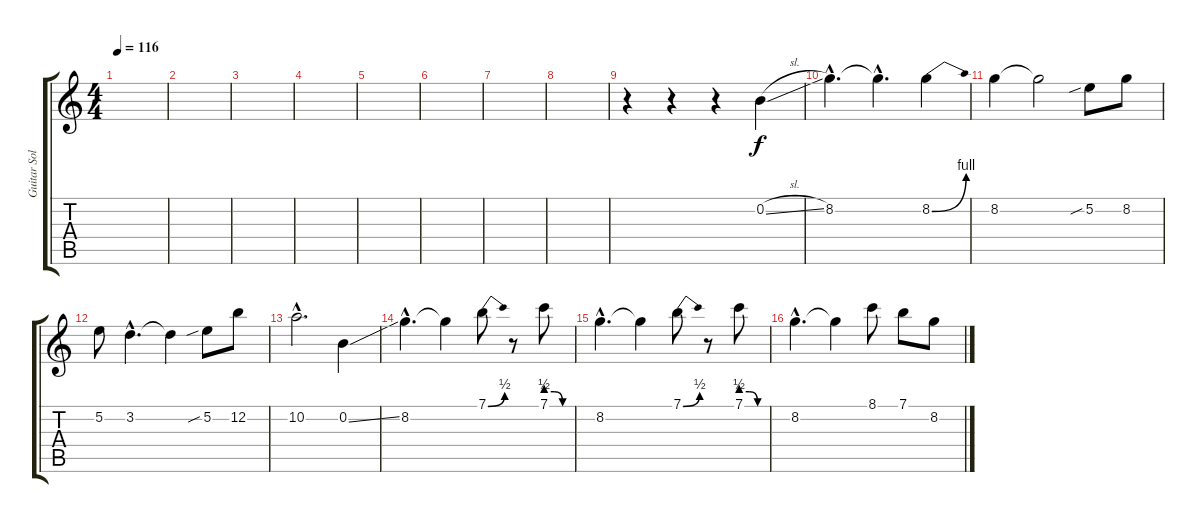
\track ("Guitar Solo" "Guitar Sol") {instrument overdrivenguitar}
\staff {score tabs}
\tuning (E4 B3 G3 D3 A2 E2) {hide}
\ts (4 4)
\tempo 116
\clef g2
\ks c
|
|
|
|
|
|
|
|
r.4 r.4 r.4 0.2{sl}.4 |
8.2{hac}.4{d} 8.2{hac t}.4{d} 8.2{be (bend 0 0 60 4)}.4 |
8.2.4 8.2{t}.2 5.2{sib}.8 8.2.8 |
5.2.8 3.2{hac}.4{d} 3.2{t}.4 5.2{sib}.8 12.2.8 |
10.2{hac}.2{d} 0.2{ss}.4 |
8.2{hac}.4{d} 8.2{t}.4 7.1{be (bend 0 0 60 2)}.8 r.8 7.1{be (custom 0 2 20 2 40 0 60 0)}.8 |
8.2{hac}.4{d} 8.2{t}.4 7.1{be (bend 0 0 60 2)}.8 r.8 7.1{be (custom 0 2 20 2 40 0 60 0)}.8 |
8.2{hac}.4{d} 8.2{t}.4 8.1.8 7.1.8 8.2.8
